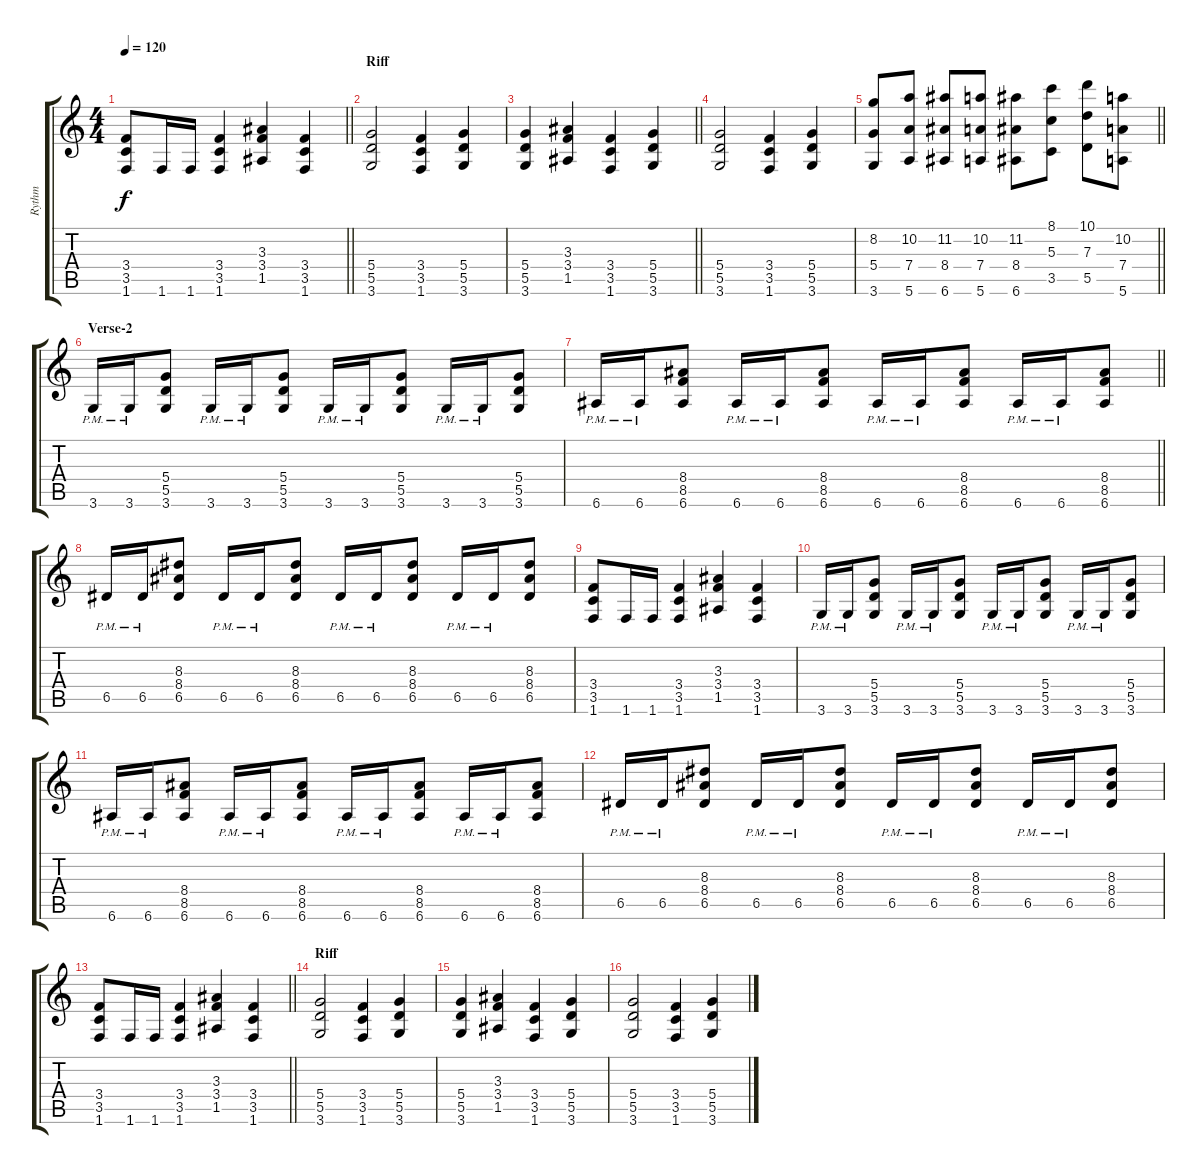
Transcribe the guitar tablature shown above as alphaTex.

\track ("Rythm" "Rythm") {instrument distortionguitar}
\staff {score tabs}
\tuning (E4 B3 G3 D3 A2 E2) {hide}
\ts (4 4)
\tempo 120
\clef g2
\barLineRight lightlight
\ks c
(3.4 3.5 1.6).8{dy f} 1.6.16 1.6.16 (3.4 3.5 1.6).4 (3.3 3.4 1.5).4 (3.4 3.5 1.6).4 |
\section ("" "Riff")
(5.4 5.5 3.6).2 (3.4 3.5 1.6).4 (5.4 5.5 3.6).4 |
\barLineRight lightlight
(5.4 5.5 3.6).4 (3.3 3.4 1.5).4 (3.4 3.5 1.6).4 (5.4 5.5 3.6).4 |
(5.4 5.5 3.6).2 (3.4 3.5 1.6).4 (5.4 5.5 3.6).4 |
\barLineRight lightlight
(8.2 5.4 3.6).8 (10.2 7.4 5.6).8 (11.2 8.4 6.6).8 (10.2 7.4 5.6).8 (11.2 8.4 6.6).8 (8.1 5.3 3.5).8 (10.1 7.3 5.5).8 (10.2 7.4 5.6).8 |
\section ("" "Verse-2")
3.6{pm}.16 3.6{pm}.16 (5.4 5.5 3.6).8 3.6{pm}.16 3.6{pm}.16 (5.4 5.5 3.6).8 3.6{pm}.16 3.6{pm}.16 (5.4 5.5 3.6).8 3.6{pm}.16 3.6{pm}.16 (5.4 5.5 3.6).8 |
\barLineRight lightlight
6.6{pm}.16 6.6{pm}.16 (8.4 8.5 6.6).8 6.6{pm}.16 6.6{pm}.16 (8.4 8.5 6.6).8 6.6{pm}.16 6.6{pm}.16 (8.4 8.5 6.6).8 6.6{pm}.16 6.6{pm}.16 (8.4 8.5 6.6).8 |
6.5{pm}.16 6.5{pm}.16 (8.3 8.4 6.5).8 6.5{pm}.16 6.5{pm}.16 (8.3 8.4 6.5).8 6.5{pm}.16 6.5{pm}.16 (8.3 8.4 6.5).8 6.5{pm}.16 6.5{pm}.16 (8.3 8.4 6.5).8 |
(3.4 3.5 1.6).8 1.6.16 1.6.16 (3.4 3.5 1.6).4 (3.3 3.4 1.5).4 (3.4 3.5 1.6).4 |
3.6{pm}.16 3.6{pm}.16 (5.4 5.5 3.6).8 3.6{pm}.16 3.6{pm}.16 (5.4 5.5 3.6).8 3.6{pm}.16 3.6{pm}.16 (5.4 5.5 3.6).8 3.6{pm}.16 3.6{pm}.16 (5.4 5.5 3.6).8 |
6.6{pm}.16 6.6{pm}.16 (8.4 8.5 6.6).8 6.6{pm}.16 6.6{pm}.16 (8.4 8.5 6.6).8 6.6{pm}.16 6.6{pm}.16 (8.4 8.5 6.6).8 6.6{pm}.16 6.6{pm}.16 (8.4 8.5 6.6).8 |
6.5{pm}.16 6.5{pm}.16 (8.3 8.4 6.5).8 6.5{pm}.16 6.5{pm}.16 (8.3 8.4 6.5).8 6.5{pm}.16 6.5{pm}.16 (8.3 8.4 6.5).8 6.5{pm}.16 6.5{pm}.16 (8.3 8.4 6.5).8 |
\barLineRight lightlight
(3.4 3.5 1.6).8 1.6.16 1.6.16 (3.4 3.5 1.6).4 (3.3 3.4 1.5).4 (3.4 3.5 1.6).4 |
\section ("" "Riff")
(5.4 5.5 3.6).2 (3.4 3.5 1.6).4 (5.4 5.5 3.6).4 |
(5.4 5.5 3.6).4 (3.3 3.4 1.5).4 (3.4 3.5 1.6).4 (5.4 5.5 3.6).4 |
(5.4 5.5 3.6).2 (3.4 3.5 1.6).4 (5.4 5.5 3.6).4
